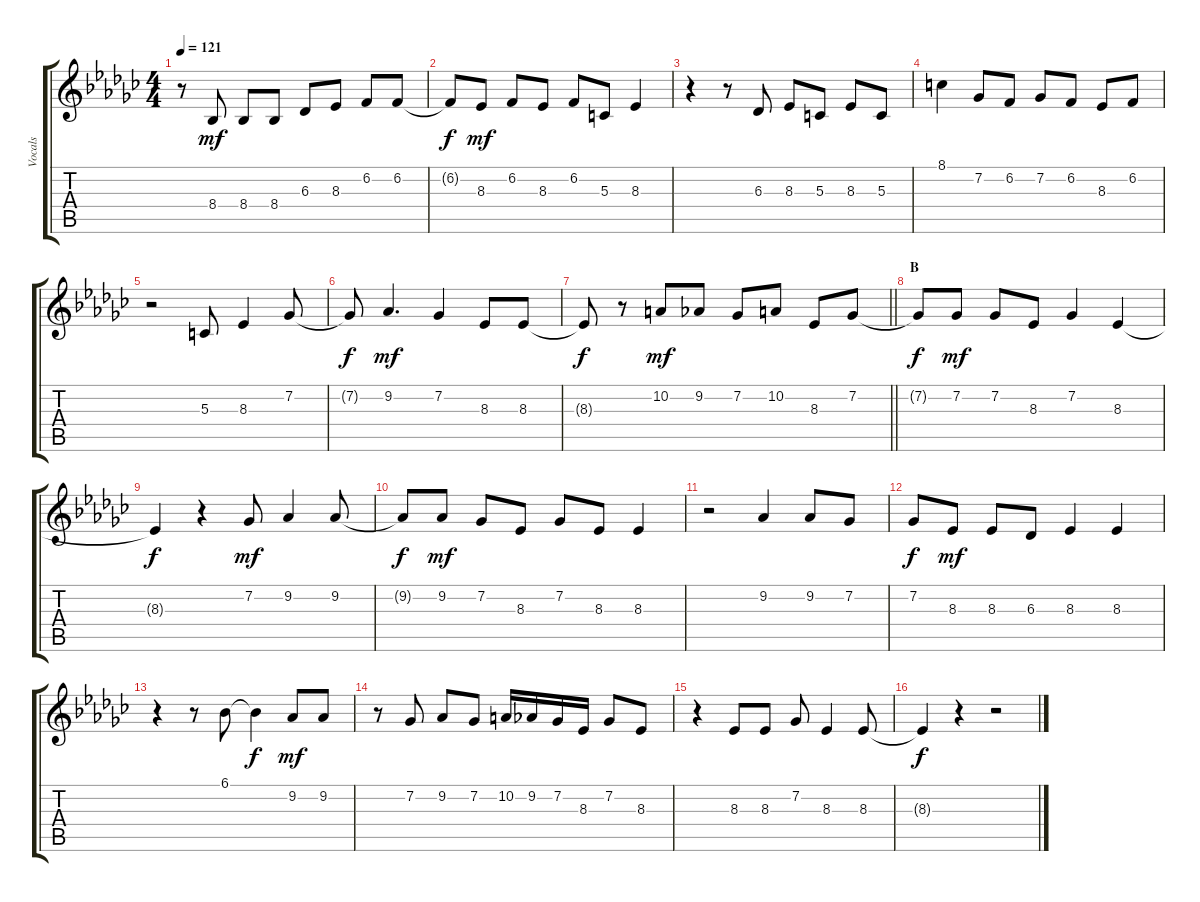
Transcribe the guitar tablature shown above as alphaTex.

\track ("Vocals" "Vocals") {instrument clarinet}
\staff {score tabs}
\tuning (E4 B3 G3 D3 A2 E2) {hide}
\ts (4 4)
\tempo 121
\clef g2
\ks ebminor
r.8{dy mf} 8.4.8 8.4.8 8.4.8 6.3.8 8.3.8 6.2.8 6.2.8 |
6.2{t}.8{dy f} 8.3.8{dy mf} 6.2.8 8.3.8 6.2.8 5.3.8 8.3.4 |
r.4 r.8 6.3.8 8.3.8 5.3.8 8.3.8 5.3.8 |
8.1.4 7.2.8 6.2.8 7.2.8 6.2.8 8.3.8 6.2.8 |
r.2 5.3.8 8.3.4 7.2.8 |
7.2{t}.8{dy f} 9.2.4{d dy mf} 7.2.4 8.3.8 8.3.8 |
\barLineRight lightlight
8.3{t}.8{dy f} r.8 10.2.8{dy mf} 9.2.8 7.2.8 10.2.8 8.3.8 7.2.8 |
\section ("" "B")
7.2{t}.8{dy f} 7.2.8{dy mf} 7.2.8 8.3.8 7.2.4 8.3.4 |
8.3{t}.4{dy f} r.4 7.2.8{dy mf} 9.2.4 9.2.8 |
9.2{t}.8{dy f} 9.2.8{dy mf} 7.2.8 8.3.8 7.2.8 8.3.8 8.3.4 |
r.2 9.2.4 9.2.8 7.2.8 |
7.2.8{dy f} 8.3.8{dy mf} 8.3.8 6.3.8 8.3.4 8.3.4 |
r.4 r.8 6.1.8 6.1{t}.4{dy f} 9.2.8{dy mf} 9.2.8 |
r.8 7.2.8 9.2.8 7.2.8 10.2.16 9.2.16 7.2.16 8.3.16 7.2.8 8.3.8 |
r.4 8.3.8 8.3.8 7.2.8 8.3.4 8.3.8 |
8.3{t}.4{dy f} r.4 r.2
